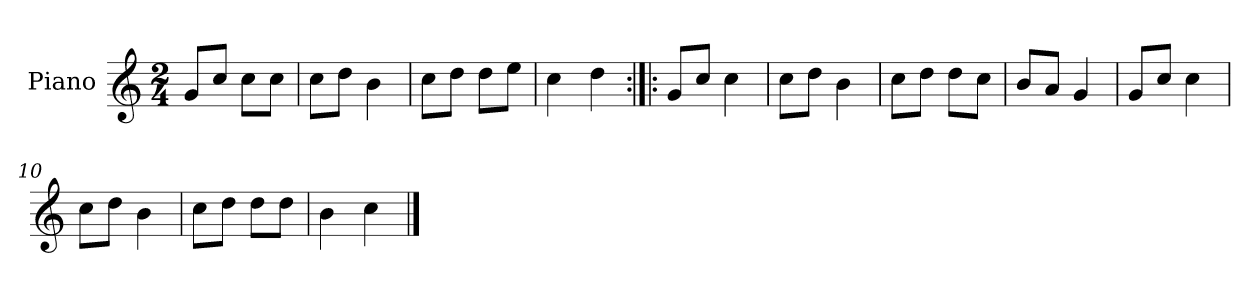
**kern
*part1
*staff1
*I"Piano
*I'Pno.
*clefG2
*k[]
*M2/4
=1
8g/L
8cc/J
8cc\L
8cc\J
=2
8cc\L
8dd\J
4b\
=3
8cc\L
8dd\J
8dd\L
8ee\J
=4
4cc\
4dd\
=5:|!|:
8g/L
8cc/J
4cc\
=6
8cc\L
8dd\J
4b\
=7
8cc\L
8dd\J
8dd\L
8cc\J
=8
8b/L
8a/J
4g/
=9
8g/L
8cc/J
4cc\
=10
8cc\L
8dd\J
4b\
=11
8cc\L
8dd\J
8dd\L
8dd\J
=12
4b\
4cc\
==
*-
